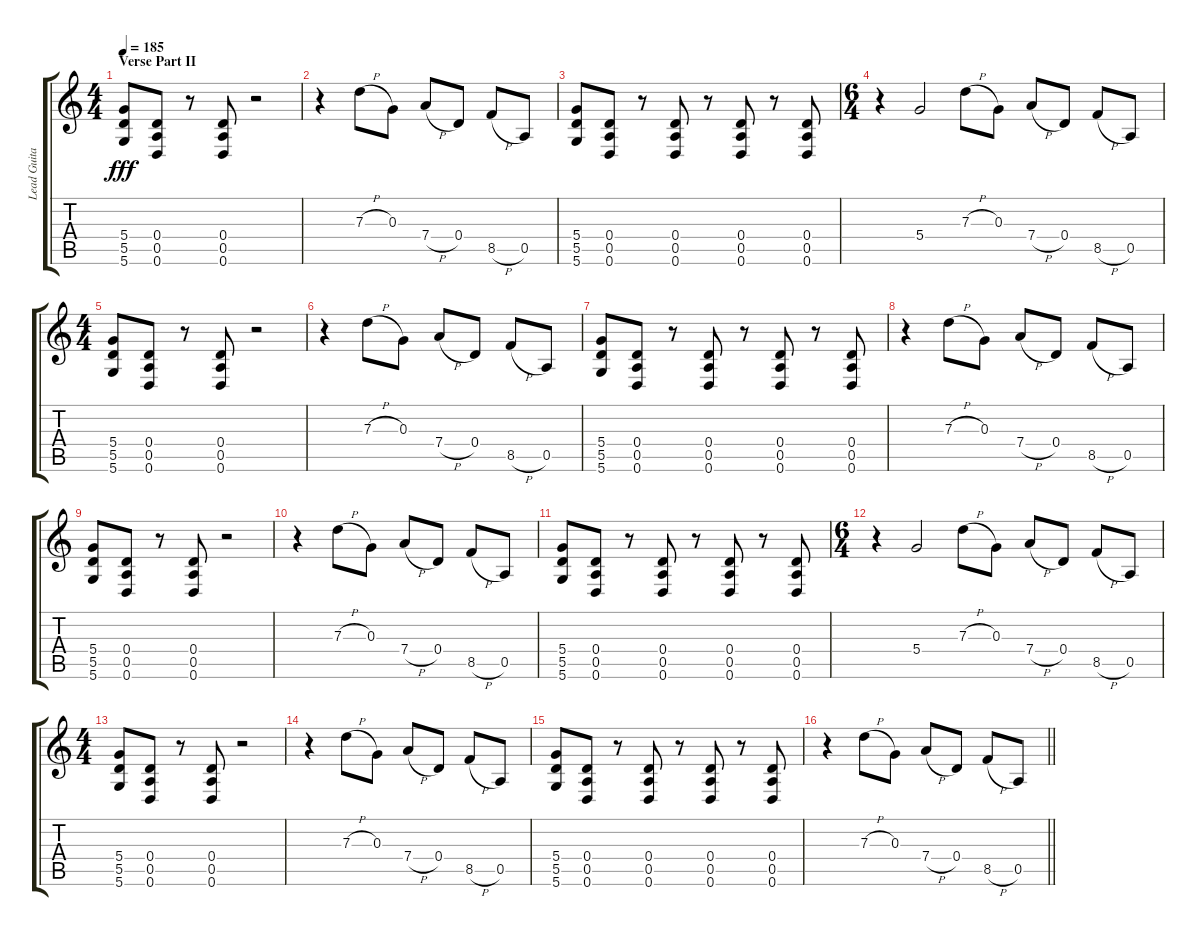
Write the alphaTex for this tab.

\track ("Lead Guitar" "Lead Guita") {instrument distortionguitar}
\staff {score tabs}
\tuning (D4 B3 G3 D3 A2 D2) {hide}
\ts (4 4)
\section ("" "Verse Part II")
\tempo 185
\clef g2
\ks c
(5.4 5.5 5.6).8{dy fff} (0.4 0.5 0.6).8 r.8 (0.4 0.5 0.6).8 r.2 |
r.4 7.3{h}.8 0.3.8 7.4{h}.8 0.4.8 8.5{h}.8 0.5.8 |
(5.4 5.5 5.6).8 (0.4 0.5 0.6).8 r.8 (0.4 0.5 0.6).8 r.8 (0.4 0.5 0.6).8 r.8 (0.4 0.5 0.6).8 |
\ts (6 4)
r.4 5.4.2 7.3{h}.8 0.3.8 7.4{h}.8 0.4.8 8.5{h}.8 0.5.8 |
\ts (4 4)
(5.4 5.5 5.6).8 (0.4 0.5 0.6).8 r.8 (0.4 0.5 0.6).8 r.2 |
r.4 7.3{h}.8 0.3.8 7.4{h}.8 0.4.8 8.5{h}.8 0.5.8 |
(5.4 5.5 5.6).8 (0.4 0.5 0.6).8 r.8 (0.4 0.5 0.6).8 r.8 (0.4 0.5 0.6).8 r.8 (0.4 0.5 0.6).8 |
r.4 7.3{h}.8 0.3.8 7.4{h}.8 0.4.8 8.5{h}.8 0.5.8 |
(5.4 5.5 5.6).8 (0.4 0.5 0.6).8 r.8 (0.4 0.5 0.6).8 r.2 |
r.4 7.3{h}.8 0.3.8 7.4{h}.8 0.4.8 8.5{h}.8 0.5.8 |
(5.4 5.5 5.6).8 (0.4 0.5 0.6).8 r.8 (0.4 0.5 0.6).8 r.8 (0.4 0.5 0.6).8 r.8 (0.4 0.5 0.6).8 |
\ts (6 4)
r.4 5.4.2 7.3{h}.8 0.3.8 7.4{h}.8 0.4.8 8.5{h}.8 0.5.8 |
\ts (4 4)
(5.4 5.5 5.6).8 (0.4 0.5 0.6).8 r.8 (0.4 0.5 0.6).8 r.2 |
r.4 7.3{h}.8 0.3.8 7.4{h}.8 0.4.8 8.5{h}.8 0.5.8 |
(5.4 5.5 5.6).8 (0.4 0.5 0.6).8 r.8 (0.4 0.5 0.6).8 r.8 (0.4 0.5 0.6).8 r.8 (0.4 0.5 0.6).8 |
\barLineRight lightlight
r.4 7.3{h}.8 0.3.8 7.4{h}.8 0.4.8 8.5{h}.8 0.5.8
